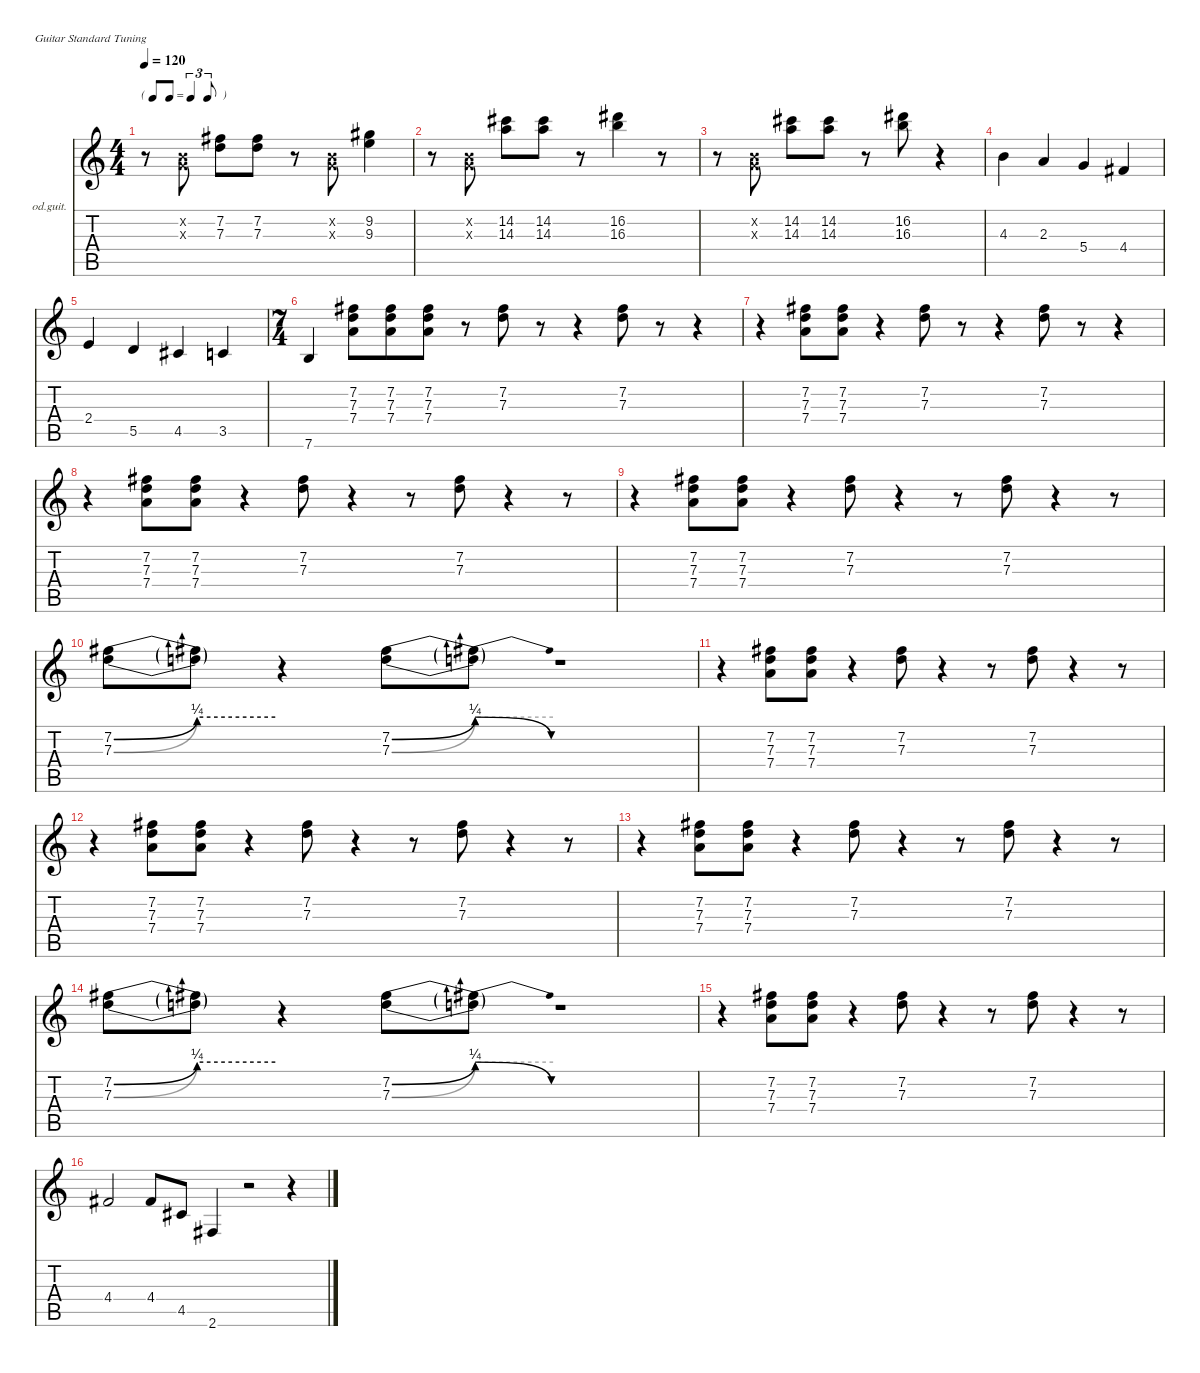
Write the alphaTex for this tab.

\defaultSystemsLayout 4
\hideDynamics
\bracketExtendMode nobrackets
\firstSystemTrackNameOrientation horizontal
\otherSystemsTrackNameOrientation horizontal
\track ("Guitar 3" "od.guit.") {instrument overdrivenguitar}
\staff {score tabs}
\tuning (E4 B3 G3 D3 A2 E2)
\ts (4 4)
\tf triplet8th
\tempo 120
\clef g2
\ks c
r.8{dy f beam Down} (0.2{x} 0.3{x}).8{beam Up} (7.2{acc #} 7.3).8{beam Down} (7.2{acc #} 7.3).8{beam Down} r.8{beam Down} (0.2{x} 0.3{x}).8{beam Up} (9.2{acc #} 9.3).4{beam Down} |
r.8{beam Down} (0.2{x} 0.3{x}).8{beam Up} (14.2{acc #} 14.3).8{beam Down} (14.2{acc #} 14.3).8{beam Down} r.8{beam Down} (16.2{acc #} 16.3).4{beam Down} r.8{beam Down} |
r.8{beam Down} (0.2{x} 0.3{x}).8{beam Up} (14.2{acc #} 14.3).8{beam Down} (14.2{acc #} 14.3).8{beam Down} r.8{beam Down} (16.2{acc #} 16.3).8{beam Down} r.4{beam Down} |
4.3.4{beam Down} 2.3.4{beam Up} 5.4.4{beam Up} 4.4{acc #}.4{beam Up} |
2.4.4{beam Up} 5.5.4{beam Up} 4.5{acc #}.4{beam Up} 3.5.4{beam Up} |
\ts (7 4)
\beaming (8 6 4 4)
7.6.4{beam Up} (7.2{acc #} 7.3 7.4).8{beam Down} (7.2{acc #} 7.3 7.4).8{beam Down} (7.2{acc #} 7.3 7.4).8{beam Down} r.8{beam Down} (7.2{acc #} 7.3).8{beam Down} r.8{beam Down} r.4{beam Down} (7.2{acc #} 7.3).8{beam Down} r.8{beam Down} r.4{beam Down} |
r.4{beam Down} (7.2{acc #} 7.3 7.4).8{beam Down} (7.2{acc #} 7.3 7.4).8{beam Down} r.4{beam Down} (7.2{acc #} 7.3).8{beam Down} r.8{beam Down} r.4{beam Down} (7.2{acc #} 7.3).8{beam Down} r.8{beam Down} r.4{beam Down} |
r.4{beam Down} (7.2{acc #} 7.3 7.4).8{beam Down} (7.2{acc #} 7.3 7.4).8{beam Down} r.4{beam Down} (7.2{acc #} 7.3).8{beam Down} r.4{beam Down} r.8{beam Down} (7.2{acc #} 7.3).8{beam Down} r.4{beam Down} r.8{beam Down} |
r.4{beam Down} (7.2{acc #} 7.3 7.4).8{beam Down} (7.2{acc #} 7.3 7.4).8{beam Down} r.4{beam Down} (7.2{acc #} 7.3).8{beam Down} r.4{beam Down} r.8{beam Down} (7.2{acc #} 7.3).8{beam Down} r.4{beam Down} r.8{beam Down} |
(7.2{be (bend 0 0 60 1) acc #} 7.3{be (bend 0 0 60 1)}).8{beam Down} (7.2{be (hold 0 1 60 1) t acc #} 7.3{be (hold 0 1 60 1) t}).8{beam Down} r.4{beam Down} (7.2{be (bend 0 0 60 1) acc #} 7.3{be (bend 0 0 60 1)}).8{beam Down} (7.2{be (release 0 1 60 0) t acc #} 7.3{be (hold 0 1 60 1) t}).8{beam Down} r.1{beam Down} |
r.4{beam Down} (7.2{acc #} 7.3 7.4).8{beam Down} (7.2{acc #} 7.3 7.4).8{beam Down} r.4{beam Down} (7.2{acc #} 7.3).8{beam Down} r.4{beam Down} r.8{beam Down} (7.2{acc #} 7.3).8{beam Down} r.4{beam Down} r.8{beam Down} |
r.4{beam Down} (7.2{acc #} 7.3 7.4).8{beam Down} (7.2{acc #} 7.3 7.4).8{beam Down} r.4{beam Down} (7.2{acc #} 7.3).8{beam Down} r.4{beam Down} r.8{beam Down} (7.2{acc #} 7.3).8{beam Down} r.4{beam Down} r.8{beam Down} |
r.4{beam Down} (7.2{acc #} 7.3 7.4).8{beam Down} (7.2{acc #} 7.3 7.4).8{beam Down} r.4{beam Down} (7.2{acc #} 7.3).8{beam Down} r.4{beam Down} r.8{beam Down} (7.2{acc #} 7.3).8{beam Down} r.4{beam Down} r.8{beam Down} |
(7.2{be (bend 0 0 60 1) acc #} 7.3{be (bend 0 0 60 1)}).8{beam Down} (7.2{be (hold 0 1 60 1) t acc #} 7.3{be (hold 0 1 60 1) t}).8{beam Down} r.4{beam Down} (7.2{be (bend 0 0 60 1) acc #} 7.3{be (bend 0 0 60 1)}).8{beam Down} (7.2{be (release 0 1 60 0) t acc #} 7.3{be (hold 0 1 60 1) t}).8{beam Down} r.1{beam Down} |
r.4{beam Down} (7.2{acc #} 7.3 7.4).8{beam Down} (7.2{acc #} 7.3 7.4).8{beam Down} r.4{beam Down} (7.2{acc #} 7.3).8{beam Down} r.4{beam Down} r.8{beam Down} (7.2{acc #} 7.3).8{beam Down} r.4{beam Down} r.8{beam Down} |
4.4{acc #}.2{beam Up} 4.4{acc #}.8{beam Up} 4.5{acc #}.8{beam Up} 2.6{acc #}.4{beam Up} r.2{beam Up} r.4{beam Up}
